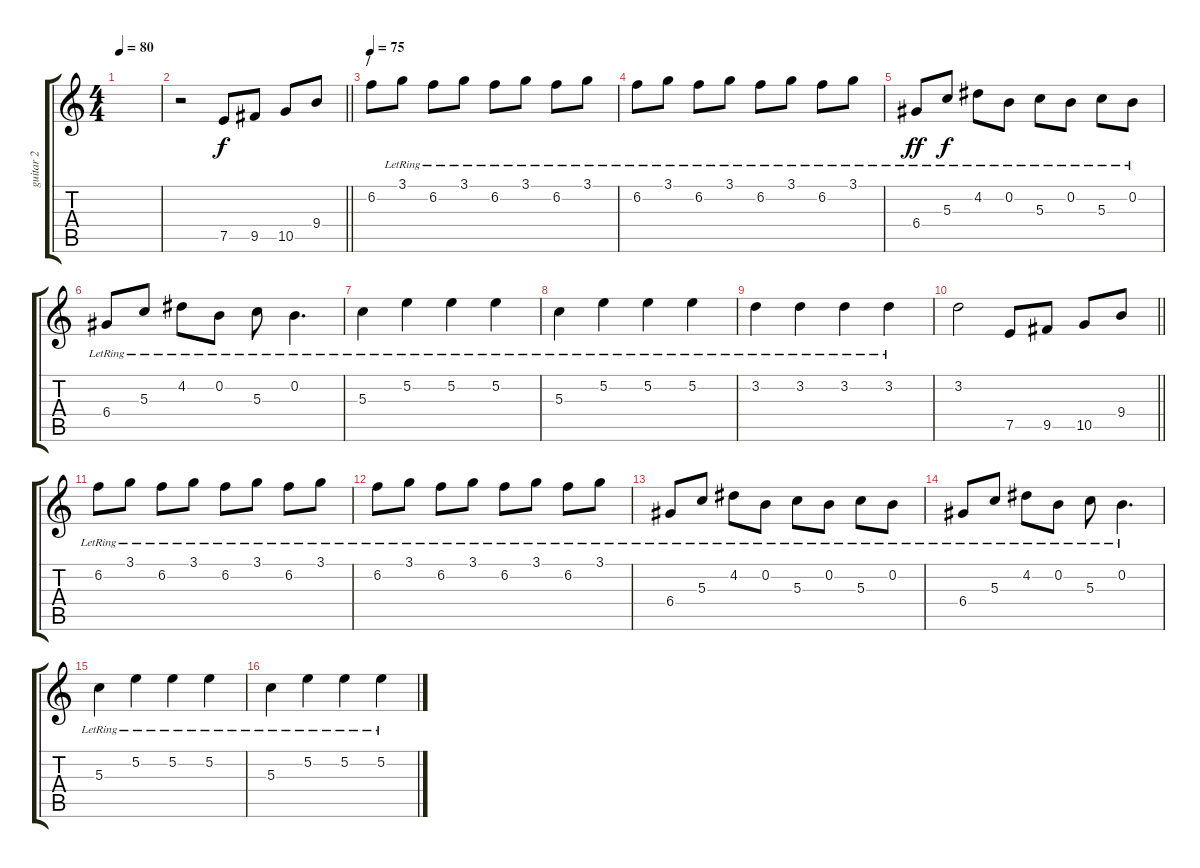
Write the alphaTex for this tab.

\track ("guitar 2" "guitar 2") {instrument acousticguitarsteel}
\staff {score tabs}
\tuning (E4 B3 G3 D3 A2 E2) {hide}
\ts (4 4)
\tempo 80
\clef g2
\ks c
|
\barLineRight lightlight
r.2 7.5.8 9.5.8 10.5.8 9.4.8 |
\section ("" "/")
\tempo 75
6.2.8 3.1{lr}.8 6.2{lr}.8 3.1{lr}.8 6.2{lr}.8 3.1{lr}.8 6.2{lr}.8 3.1{lr}.8 |
6.2{lr}.8 3.1{lr}.8 6.2{lr}.8 3.1{lr}.8 6.2{lr}.8 3.1{lr}.8 6.2{lr}.8 3.1{lr}.8 |
6.4{lr}.8{dy ff} 5.3{lr}.8{dy f} 4.2{lr}.8 0.2{lr}.8 5.3{lr}.8 0.2{lr}.8 5.3{lr}.8 0.2{lr}.8 |
6.4{lr}.8 5.3{lr}.8 4.2{lr}.8 0.2{lr}.8 5.3{lr}.8 0.2{lr}.4{d} |
5.3{lr}.4 5.2{lr}.4 5.2{lr}.4 5.2{lr}.4 |
5.3{lr}.4 5.2{lr}.4 5.2{lr}.4 5.2{lr}.4 |
3.2{lr}.4 3.2{lr}.4 3.2{lr}.4 3.2{lr}.4 |
\barLineRight lightlight
3.2.2 7.5.8 9.5.8 10.5.8 9.4.8 |
6.2{lr}.8 3.1{lr}.8 6.2{lr}.8 3.1{lr}.8 6.2{lr}.8 3.1{lr}.8 6.2{lr}.8 3.1{lr}.8 |
6.2{lr}.8 3.1{lr}.8 6.2{lr}.8 3.1{lr}.8 6.2{lr}.8 3.1{lr}.8 6.2{lr}.8 3.1{lr}.8 |
6.4{lr}.8 5.3{lr}.8 4.2{lr}.8 0.2{lr}.8 5.3{lr}.8 0.2{lr}.8 5.3{lr}.8 0.2{lr}.8 |
6.4{lr}.8 5.3{lr}.8 4.2{lr}.8 0.2{lr}.8 5.3{lr}.8 0.2{lr}.4{d} |
5.3{lr}.4 5.2{lr}.4 5.2{lr}.4 5.2{lr}.4 |
5.3{lr}.4 5.2{lr}.4 5.2{lr}.4 5.2{lr}.4
